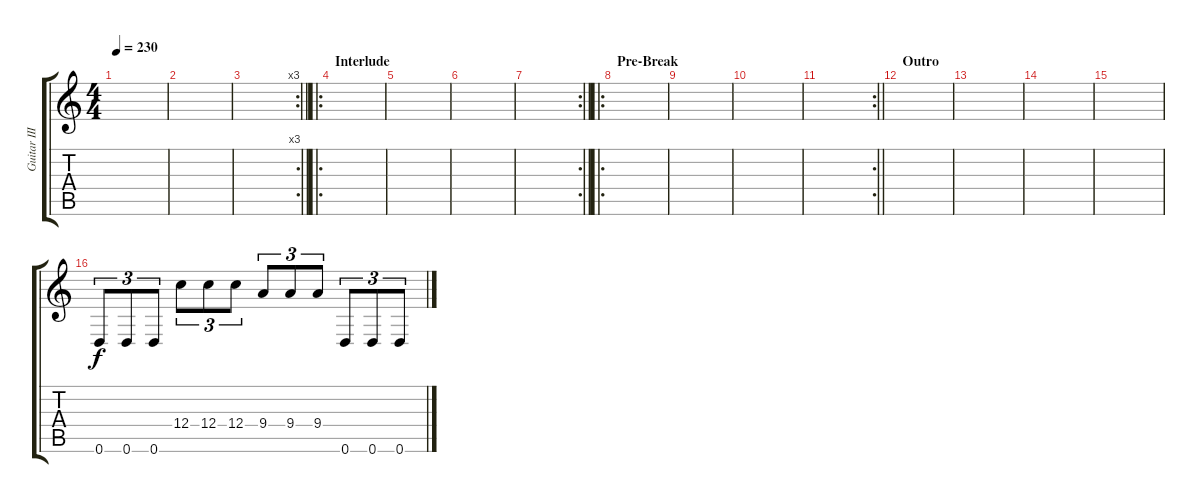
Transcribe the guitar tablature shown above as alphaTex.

\track ("Guitar III" "Guitar III") {instrument distortionguitar}
\staff {score tabs}
\tuning (D4 A3 F3 C3 G2 D2) {hide}
\ts (4 4)
\tempo 230
\clef g2
\ks c
|
|
\rc 3
\barLineRight lightlight
|
\ro
\section ("" "Interlude")
|
|
|
\rc 2
\barLineRight lightlight
|
\ro
\section ("" "Pre-Break")
|
|
|
\rc 2
\barLineRight lightlight
|
\section ("" "Outro")
|
|
|
|
0.6.8{tu (3 2)} 0.6.8{tu (3 2)} 0.6.8{tu (3 2)} 12.4.8{tu (3 2)} 12.4.8{tu (3 2)} 12.4.8{tu (3 2)} 9.4.8{tu (3 2)} 9.4.8{tu (3 2)} 9.4.8{tu (3 2)} 0.6.8{tu (3 2)} 0.6.8{tu (3 2)} 0.6.8{tu (3 2)}
